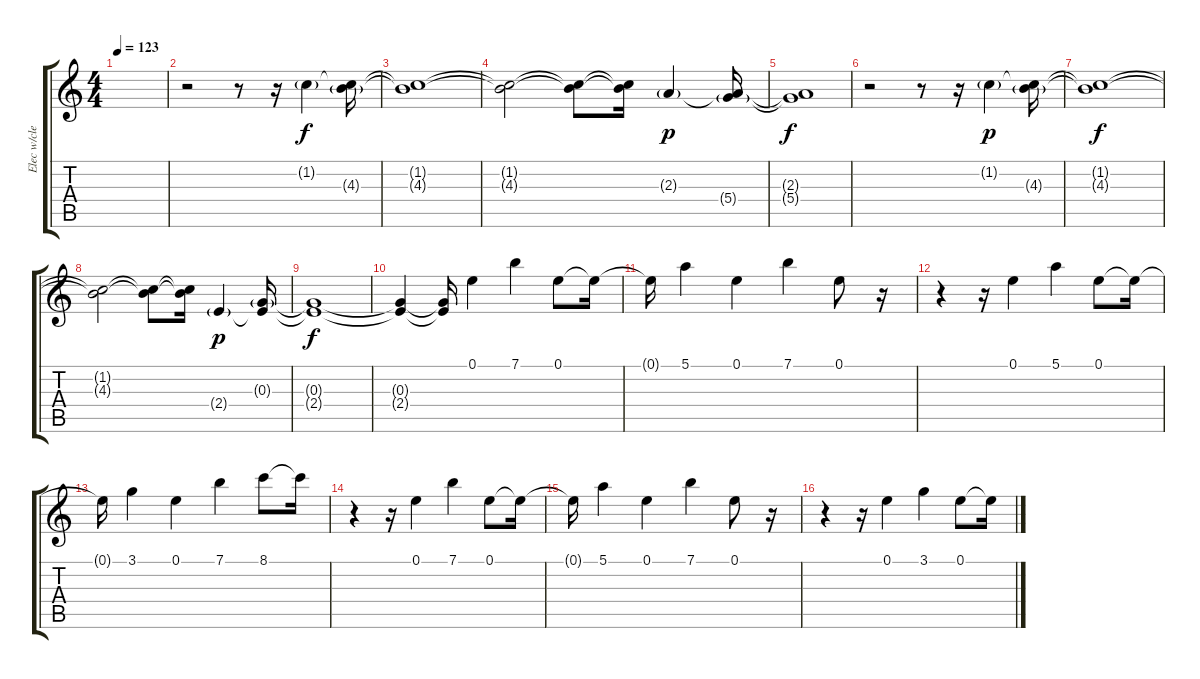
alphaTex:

\track ("Elec w/clean 2" "Elec w/cle") {instrument electricguitarclean}
\staff {score tabs}
\tuning (E4 B3 G3 D3 A2 E2) {hide}
\ts (4 4)
\tempo 123
\clef g2
\ks c
|
r.2 r.8 r.16 1.2{g}.4 (1.2{t} 4.3{g}).16 |
(1.2{t} 4.3{t}).1{dy f} |
(1.2{t} 4.3{t}).2 (1.2{t} 4.3{t}).8 (1.2{t} 4.3{t}).16 2.3{g}.4{dy p} (2.3{t} 5.4{g}).16 |
(2.3{t} 5.4{t}).1{dy f} |
r.2 r.8 r.16 1.2{g}.4{dy p} (1.2{t} 4.3{g}).16 |
(1.2{t} 4.3{t}).1{dy f} |
(1.2{t} 4.3{t}).2 (1.2{t} 4.3{t}).8 (1.2{t} 4.3{t}).16 2.4{g}.4{dy p} (0.3{g} 2.4{t}).16 |
(0.3{t} 2.4{t}).1{dy f} |
(0.3{t} 2.4{t}).4 (0.3{t} 2.4{t}).16 0.1.4 7.1.4 0.1.8 0.1{t}.16 |
0.1{t}.16 5.1.4 0.1.4 7.1.4 0.1.8 r.16 |
r.4 r.16 0.1.4 5.1.4 0.1.8 0.1{t}.16 |
0.1{t}.16 3.1.4 0.1.4 7.1.4 8.1.8 8.1{t}.16 |
r.4 r.16 0.1.4 7.1.4 0.1.8 0.1{t}.16 |
0.1{t}.16 5.1.4 0.1.4 7.1.4 0.1.8 r.16 |
r.4 r.16 0.1.4 3.1.4 0.1.8 0.1{t}.16
